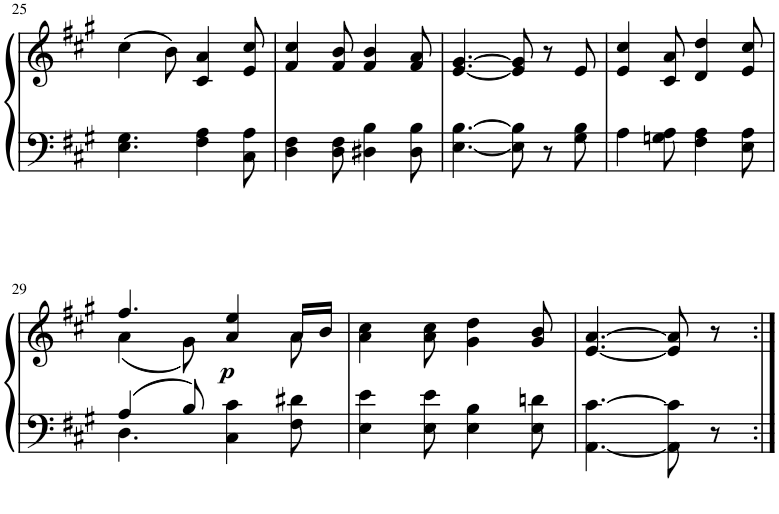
**kern	**kern	**dynam
*part1	*part1	*part1
*staff2	*staff1	*staff1/2
*I"Piano	*	*
*I'Pno.	*	*
!!LO:PB:g=z
*clefF4	*clefG2	*
*k[f#c#g#]	*k[f#c#g#]	*
*M6/8	*M6/8	*
=25	=25	=25
4.E\ 4.G#\	(4cc#\	.
.	8b\)	.
4F#\ 4A\	4c#/ 4a/	.
8C#\ 8A\	8e/ 8cc#/	.
=26	=26	=26
4D\ 4F#\	4f#/ 4cc#/	.
8D\ 8F#\	8f#/ 8b/	.
4D#X\ 4B\	4f#/ 4b/	.
8D#\ 8B\	8f#/ 8a/	.
=27	=27	=27
[4.E\ [4.B\	[4.e/ [4.g#/	.
8E\] 8B\]	8e/] 8g#/]	.
8r	8r	.
8G#\ 8B\	8e/	.
=28	=28	=28
4A\	4e/ 4cc#/	.
8Gn\ 8A\	8c#/ 8a/	.
4F#\ 4A\	4d/ 4dd/	.
8E\ 8A\	8e/ 8cc#/	.
!!LO:LB:g=z
=29	=29	=29
*^	*^	*
4A/	4.D\	4.ff#/	(4a\	.
8B/	.	.	8g#\)	.
!	!	!	!	!LO:DY:b
4ryy	4C#\ 4c#\	4a/ 4ee/	4ryy	p
8ryy	8F#\ 8d#X\	16a/LL	8a\	.
.	.	16b/JJ	.	.
*v	*v	*	*	*
*	*v	*v	*
=30	=30	=30
4E\ 4e\	4a\ 4cc#\	.
8E\ 8e\	8a\ 8cc#\	.
4E\ 4B\	4g#\ 4dd\	.
8E\ 8dn\	8g#/ 8b/	.
=31	=31	=31
[4.AA\ [4.c#\	[4.e/ [4.a/	.
8AA\] 8c#\]	8e/] 8a/]	.
8r	8r	.
=:|!	=:|!	=:|!
*-	*-	*-
